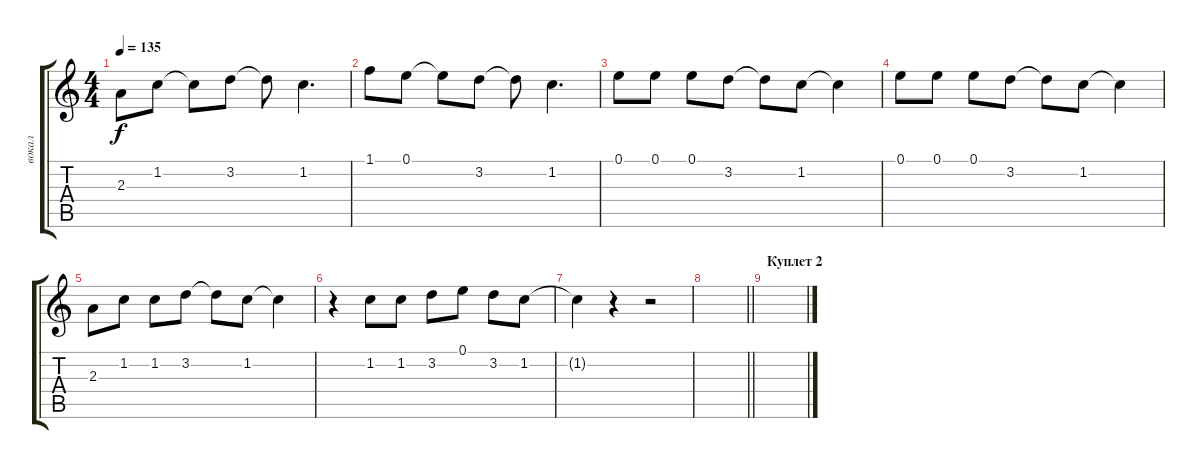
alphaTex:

\track ("вокал" "вокал") {instrument acousticguitarsteel}
\staff {score tabs}
\tuning (E4 B3 G3 D3 A2 E2) {hide}
\ts (4 4)
\tempo 135
\clef g2
\ks c
2.3.8{dy f} 1.2.8 1.2{t}.8 3.2.8 3.2{t}.8 1.2.4{d} |
1.1.8 0.1.8 0.1{t}.8 3.2.8 3.2{t}.8 1.2.4{d} |
0.1.8 0.1.8 0.1.8 3.2.8 3.2{t}.8 1.2.8 1.2{t}.4 |
0.1.8 0.1.8 0.1.8 3.2.8 3.2{t}.8 1.2.8 1.2{t}.4 |
2.3.8 1.2.8 1.2.8 3.2.8 3.2{t}.8 1.2.8 1.2{t}.4 |
r.4 1.2.8 1.2.8 3.2.8 0.1.8 3.2.8 1.2.8 |
1.2{t}.4 r.4 r.2 |
\barLineRight lightlight
|
\section ("" "Куплет 2")
